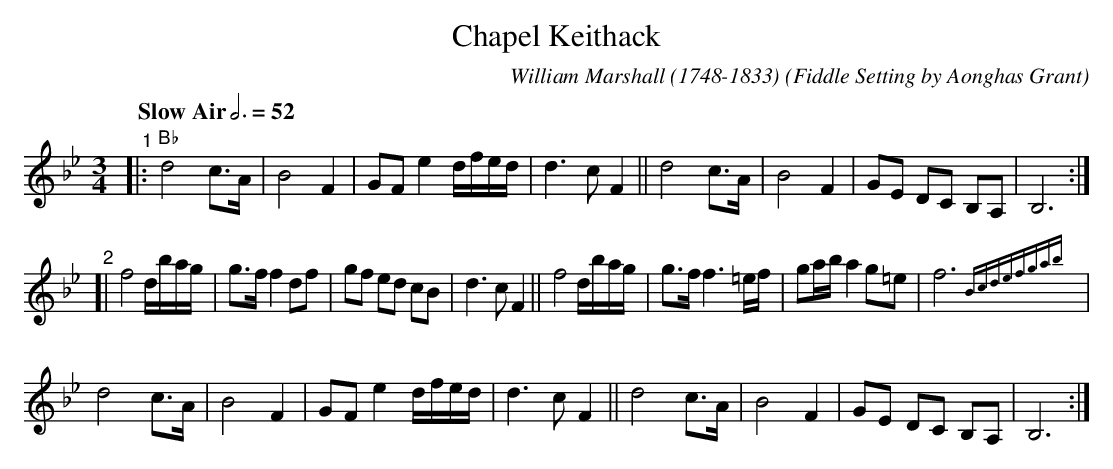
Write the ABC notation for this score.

X:1
T: Chapel Keithack
C: William Marshall (1748-1833)
O: Fiddle Setting by Aonghas Grant
M: 3/4
L: 1/8
Q: "Slow Air" 3/4=52
K: Bb
"^1"|:\
"Bb"d4 c>A | B4 F2 | GF e2 d/f/e/d/ | d3 c F2 ||\
d4 c>A | B4 F2 | GE DC B,A, | B,6 :|
"^2"[|\
f4 d/b/a/g/ | g>f f2 df | gf ed cB | d3 c F2 ||\
f4 d/b/a/g/ | g>f f3 =e/f/ | ga/b/ a2 g=e | f6 {Bcdefgab}y0 |
d4 c>A | B4 F2 | GF e2 d/f/e/d/ | d3 c F2 ||\
d4 c>A | B4 F2 | GE DC B,A, | B,6 :|
